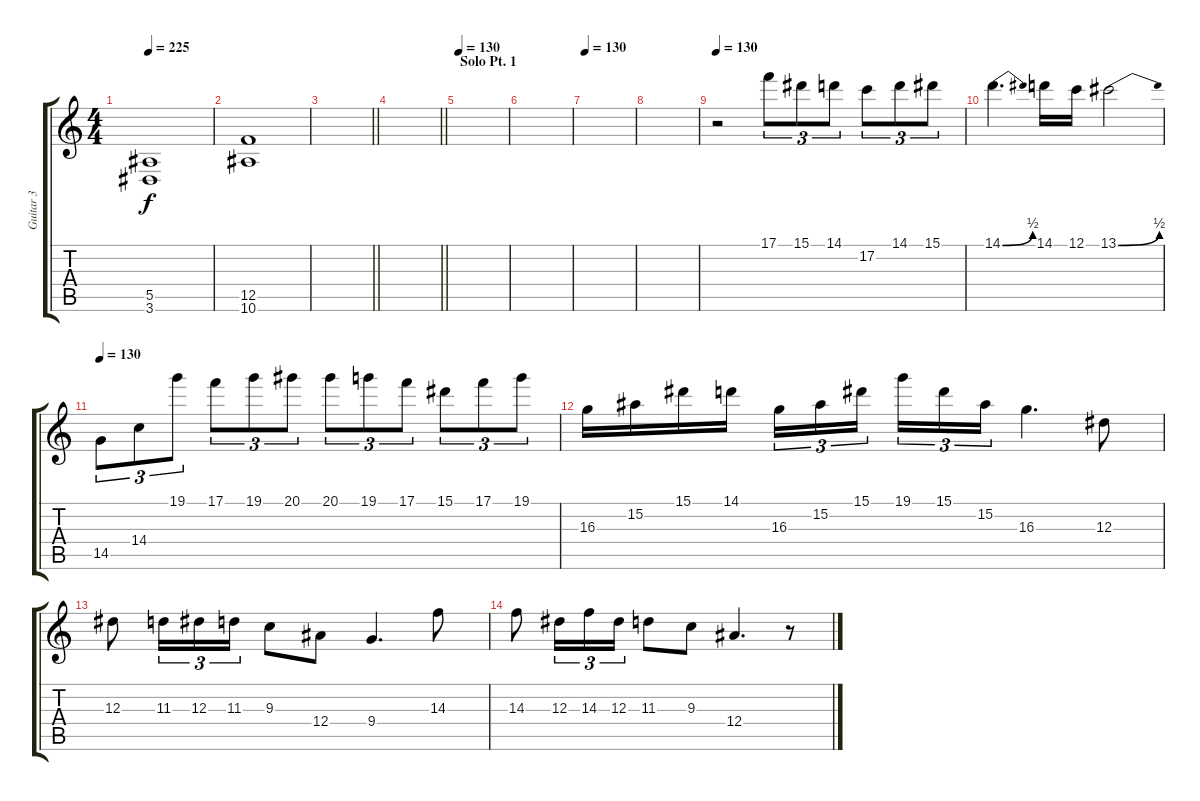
\track ("Guitar 3" "Guitar 3") {instrument distortionguitar}
\staff {score tabs}
\tuning (C4 G3 Eb3 Bb2 F2 C2) {hide}
\ts (4 4)
\tempo 225
\clef g2
\ks c
(5.5 3.6).1{dy f} |
(12.5 10.6).1 |
\barLineRight lightlight
|
\barLineRight lightlight
|
\section ("" "Solo Pt. 1")
\tempo 130
|
|
\tempo 130
|
|
\tempo 130
r.2 17.1.8{tu (3 2) balance 8} 15.1.8{tu (3 2)} 14.1.8{tu (3 2)} 17.2.8{tu (3 2)} 14.1.8{tu (3 2)} 15.1.8{tu (3 2)} |
14.1{be (bend 0 0 60 2)}.4{d} 14.1.16 12.1.16 13.1{be (bend 0 0 60 2)}.2 |
\tempo 130
14.5.8{tu (3 2)} 14.4.8{tu (3 2)} 19.1.8{tu (3 2)} 17.1.8{tu (3 2)} 19.1.8{tu (3 2)} 20.1.8{tu (3 2)} 20.1.8{tu (3 2)} 19.1.8{tu (3 2)} 17.1.8{tu (3 2)} 15.1.8{tu (3 2)} 17.1.8{tu (3 2)} 19.1.8{tu (3 2)} |
16.3.16 15.2.16 15.1.16 14.1.16 16.3.16{tu (3 2)} 15.2.16{tu (3 2)} 15.1.16{tu (3 2) beam splitsecondary} 19.1.16{tu (3 2)} 15.1.16{tu (3 2)} 15.2.16{tu (3 2)} 16.3.4{d} 12.3.8{balance 16} |
12.3.8 11.3.16{tu (3 2)} 12.3.16{tu (3 2)} 11.3.16{tu (3 2)} 9.3.8 12.4.8 9.4.4{d} 14.3.8 |
14.3.8 12.3.16{tu (3 2)} 14.3.16{tu (3 2)} 12.3.16{tu (3 2)} 11.3.8 9.3.8 12.4.4{d} r.8
